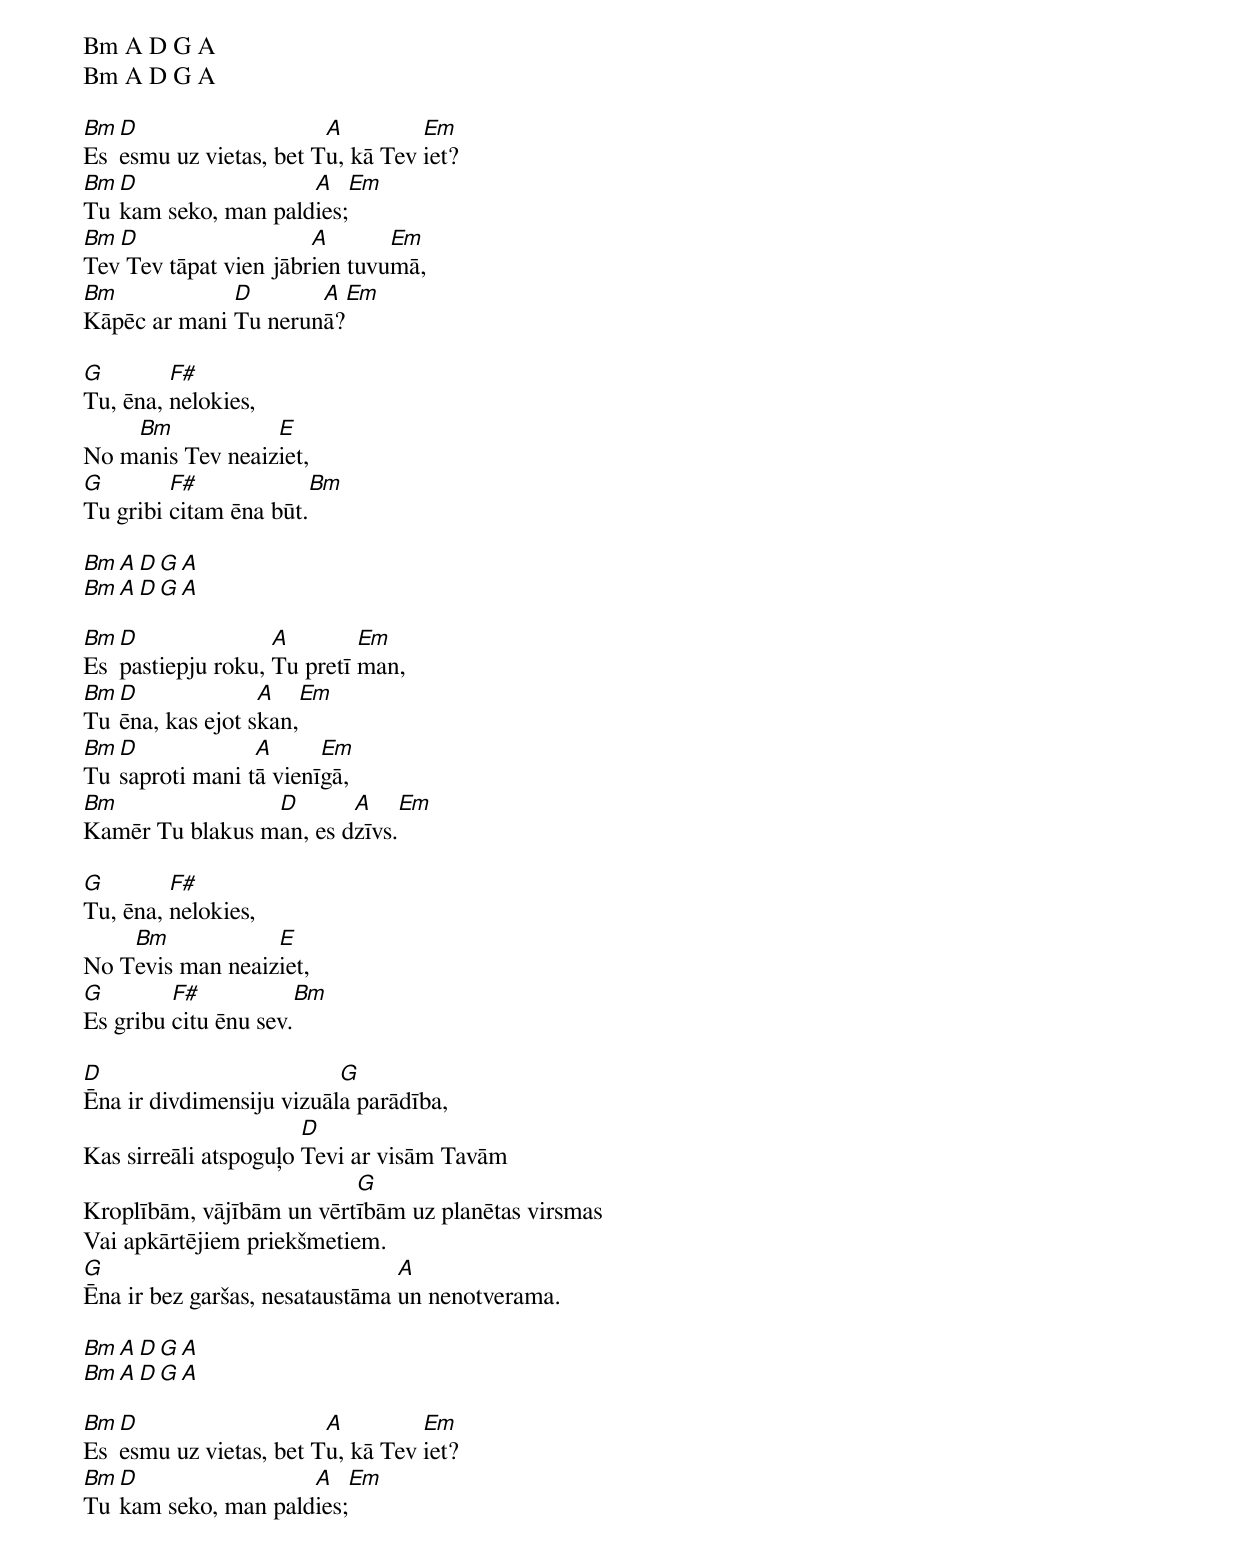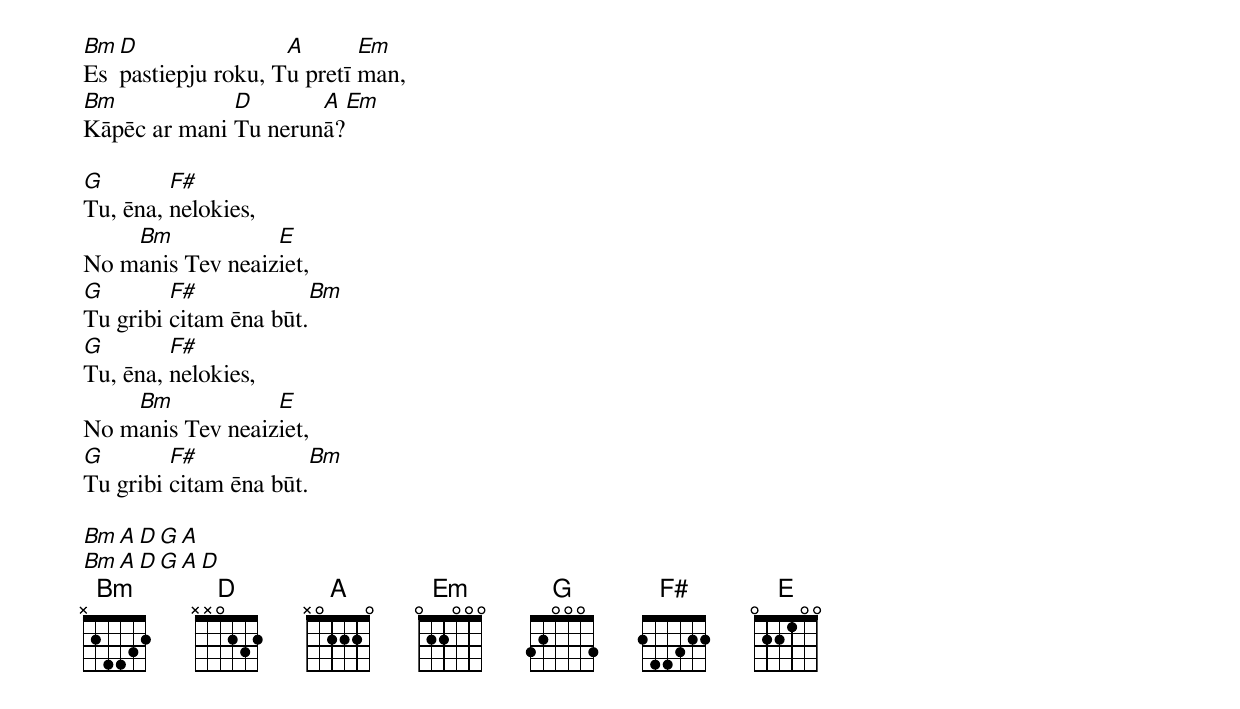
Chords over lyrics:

Bm A D G A
Bm A D G A

Bm D		        A         Em
Es esmu uz vietas, bet Tu, kā Tev iet?
Bm D		     A	       Em
Tu kam seko, man paldies;
Bm D		       A       Em
Tev Tev tāpat vien jābrien tuvumā,
Bm 	      D	      A	       Em
Kāpēc ar mani Tu nerunā?

G	 F#
Tu, ēna, nelokies,
    Bm		  E
No manis Tev neaiziet,
G	 F#		Bm
Tu gribi citam ēna būt.

Bm A D G A
Bm A D G A

Bm D		   A        Em
Es pastiepju roku, Tu pretī man,
Bm D		  A	Em
Tu ēna, kas ejot skan,
Bm D	         A      Em
Tu saproti mani tā vienīgā,
Bm 	         D	 A	Em
Kamēr Tu blakus man, es dzīvs.

G	 F#
Tu, ēna, nelokies,
    Bm		  E
No Tevis man neaiziet,
G	 F#		Bm
Es gribu citu ēnu sev.

D			  G
Ēna ir divdimensiju vizuāla parādība,
		       D
Kas sirreāli atspoguļo Tevi ar visām Tavām
		          G
Kroplībām, vājībām un vērtībām uz planētas virsmas
Vai apkārtējiem priekšmetiem.
G				A
Ēna ir bez garšas, nesataustāma un nenotverama.

Bm A D G A
Bm A D G A

Bm D		        A  	  Em
Es esmu uz vietas, bet Tu, kā Tev iet?
Bm D		     A		Em
Tu kam seko, man paldies;
Bm D		    A       Em
Es pastiepju roku, Tu pretī man,
Bm 	      D	      A		Em
Kāpēc ar mani Tu nerunā?

G	 F#
Tu, ēna, nelokies,
    Bm		  E
No manis Tev neaiziet,
G	 F#		Bm
Tu gribi citam ēna būt.
G	 F#
Tu, ēna, nelokies,
    Bm		  E
No manis Tev neaiziet,
G	 F#		Bm
Tu gribi citam ēna būt.

Bm A D G A
Bm A D G A D
